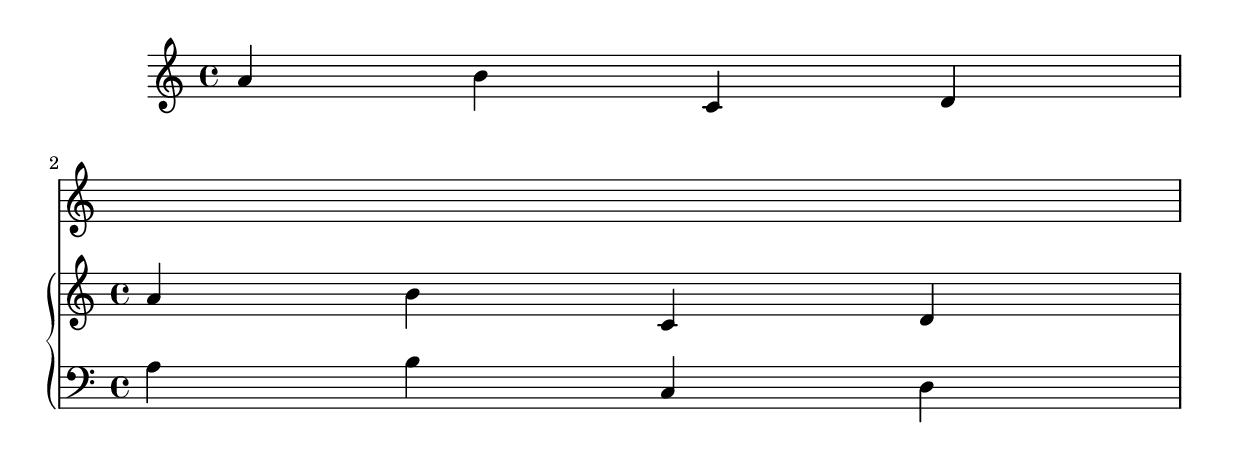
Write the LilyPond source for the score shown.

\version "1.7.6"

\header  {
texidoc = "a staff should really die, if no one's referencing it."
}
\score {
 {
    \context Staff = q {
      \notes { a' b' c' d' }
    }

    \break

    \context PianoStaff <
      \context Staff = i {
        \notes { a' b' c' d' }
      }
      \context Staff = ii {
        \notes { \clef "bass" a b c d }
      }
    >
  }
}
